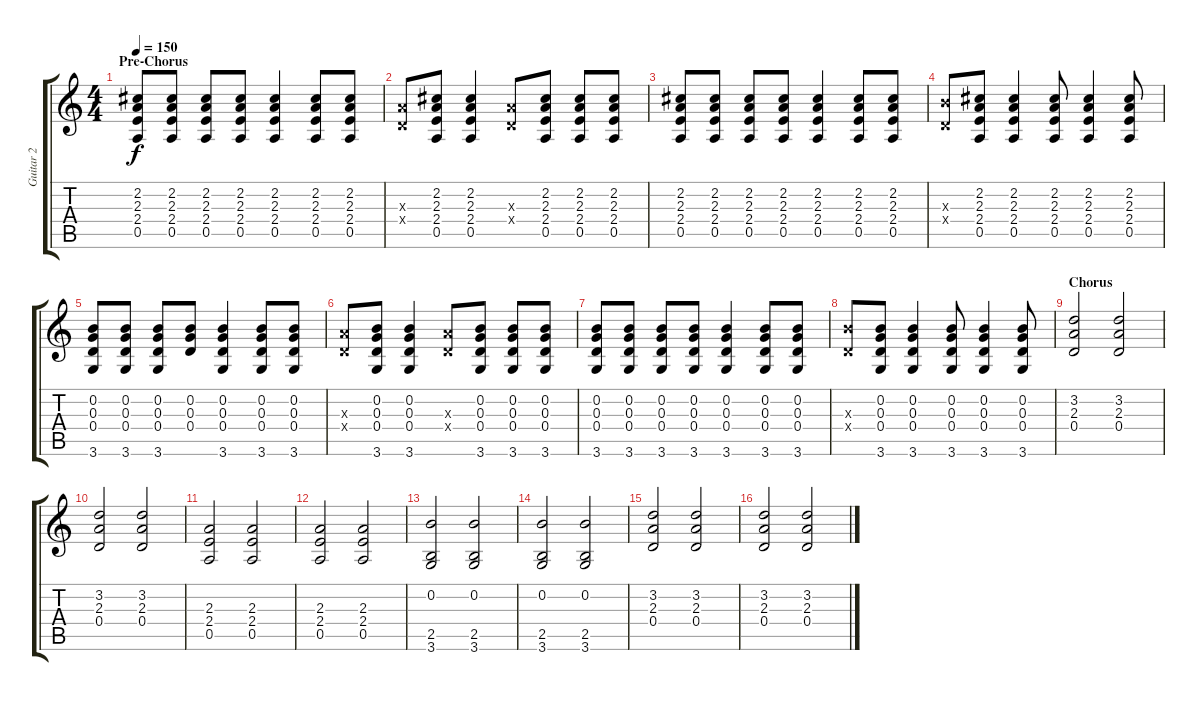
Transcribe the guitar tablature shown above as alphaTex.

\track ("Guitar 2" "Guitar 2") {instrument acousticguitarnylon}
\staff {score tabs}
\tuning (E4 B3 G3 D3 A2 E2) {hide}
\ts (4 4)
\section ("" "Pre-Chorus")
\tempo 150
\clef g2
\ks c
(2.2 2.3 2.4 0.5).8{dy f} (2.2 2.3 2.4 0.5).8 (2.2 2.3 2.4 0.5).8 (2.2 2.3 2.4 0.5).8 (2.2 2.3 2.4 0.5).4 (2.2 2.3 2.4 0.5).8 (2.2 2.3 2.4 0.5).8 |
(2.3{x} 0.4{x}).8 (2.2 2.3 2.4 0.5).8 (2.2 2.3 2.4 0.5).4 (2.3{x} 0.4{x}).8 (2.2 2.3 2.4 0.5).8 (2.2 2.3 2.4 0.5).8 (2.2 2.3 2.4 0.5).8 |
(2.2 2.3 2.4 0.5).8 (2.2 2.3 2.4 0.5).8 (2.2 2.3 2.4 0.5).8 (2.2 2.3 2.4 0.5).8 (2.2 2.3 2.4 0.5).4 (2.2 2.3 2.4 0.5).8 (2.2 2.3 2.4 0.5).8 |
(4.3{x} 0.4{x}).8 (2.2 2.3 2.4 0.5).8 (2.2 2.3 2.4 0.5).4 (2.2 2.3 2.4 0.5).8 (2.2 2.3 2.4 0.5).4 (2.2 2.3 2.4 0.5).8 |
(0.2 0.3 0.4 3.6).8 (0.2 0.3 0.4 3.6).8 (0.2 0.3 0.4 3.6).8 (0.2 0.3 0.4).8 (0.2 0.3 0.4 3.6).4 (0.2 0.3 0.4 3.6).8 (0.2 0.3 0.4 3.6).8 |
(2.3{x} 0.4{x}).8 (0.2 0.3 0.4 3.6).8 (0.2 0.3 0.4 3.6).4 (2.3{x} 0.4{x}).8 (0.2 0.3 0.4 3.6).8 (0.2 0.3 0.4 3.6).8 (0.2 0.3 0.4 3.6).8 |
(0.2 0.3 0.4 3.6).8 (0.2 0.3 0.4 3.6).8 (0.2 0.3 0.4 3.6).8 (0.2 0.3 0.4 3.6).8 (0.2 0.3 0.4 3.6).4 (0.2 0.3 0.4 3.6).8 (0.2 0.3 0.4 3.6).8 |
(4.3{x} 0.4{x}).8 (0.2 0.3 0.4 3.6).8 (0.2 0.3 0.4 3.6).4 (0.2 0.3 0.4 3.6).8 (0.2 0.3 0.4 3.6).4 (0.2 0.3 0.4 3.6).8 |
\section ("" "Chorus")
(3.2 2.3 0.4).2 (3.2 2.3 0.4).2 |
(3.2 2.3 0.4).2 (3.2 2.3 0.4).2 |
(2.3 2.4 0.5).2 (2.3 2.4 0.5).2 |
(2.3 2.4 0.5).2 (2.3 2.4 0.5).2 |
(0.2 2.5 3.6).2 (0.2 2.5 3.6).2 |
(0.2 2.5 3.6).2 (0.2 2.5 3.6).2 |
(3.2 2.3 0.4).2 (3.2 2.3 0.4).2 |
(3.2 2.3 0.4).2 (3.2 2.3 0.4).2
